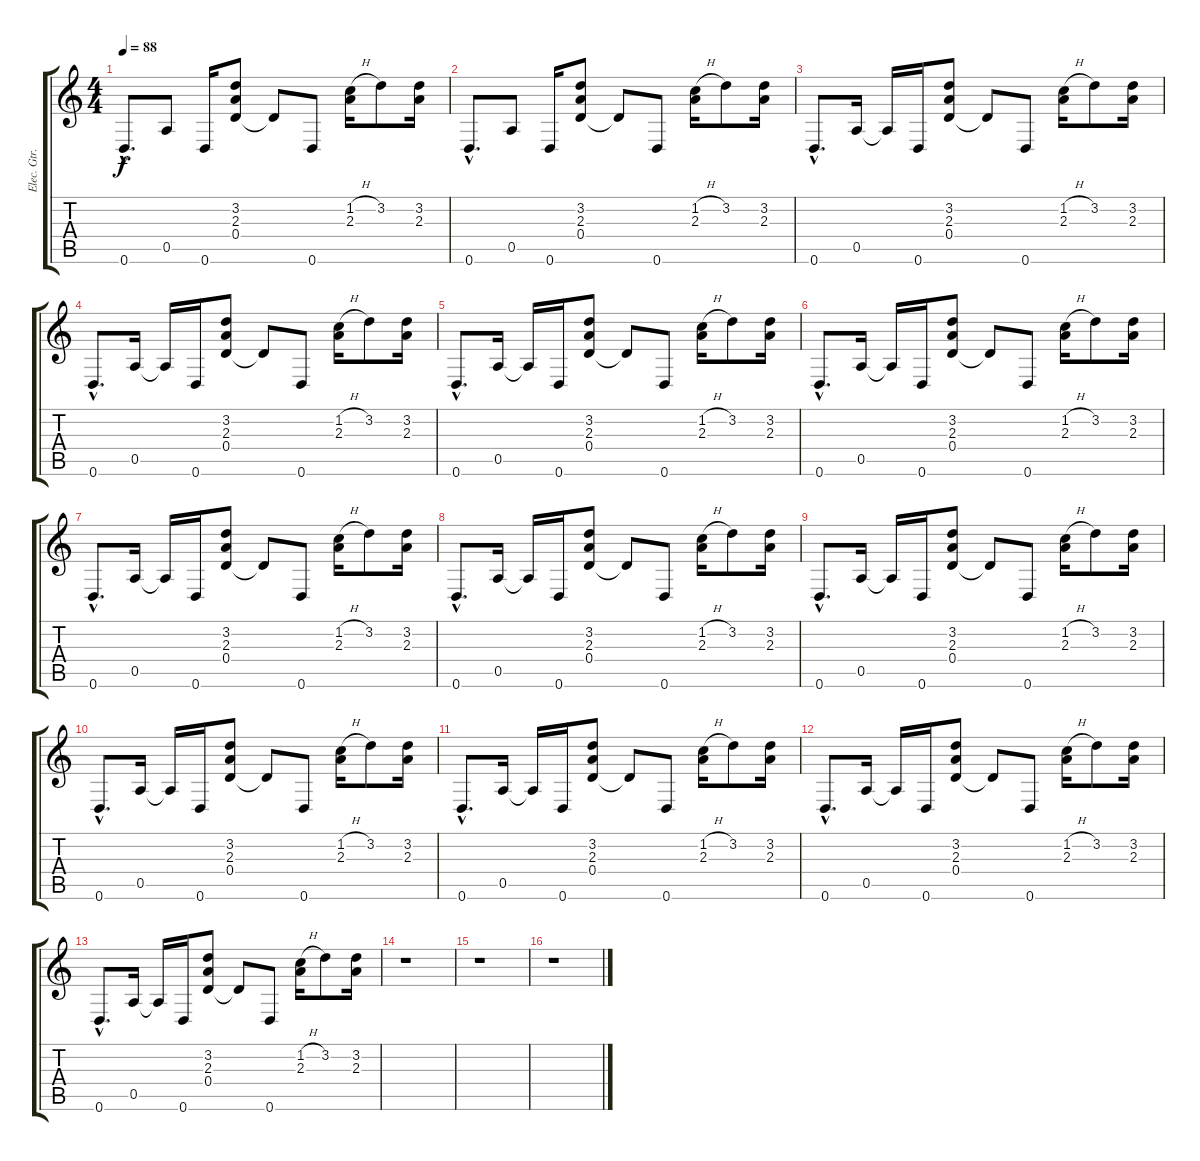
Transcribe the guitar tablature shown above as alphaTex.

\track ("Elec. Gtr. 5" "Elec. Gtr.") {instrument distortionguitar}
\staff {score tabs}
\tuning (E4 B3 G3 D3 A2 D2) {hide}
\ts (4 4)
\tempo 88
\clef g2
\ks c
0.6{hac}.8{d dy f} 0.5.8 0.6.16 (3.2 2.3 0.4).8 0.4{t}.8 0.6.8 (1.2{h} 2.3).16 3.2.8 (3.2 2.3).16 |
0.6{hac}.8{d} 0.5.8 0.6.16 (3.2 2.3 0.4).8 0.4{t}.8 0.6.8 (1.2{h} 2.3).16 3.2.8 (3.2 2.3).16 |
0.6{hac}.8{d} 0.5.16 0.5{t}.16 0.6.16 (3.2 2.3 0.4).8 0.4{t}.8 0.6.8 (1.2{h} 2.3).16 3.2.8 (3.2 2.3).16 |
0.6{hac}.8{d} 0.5.16 0.5{t}.16 0.6.16 (3.2 2.3 0.4).8 0.4{t}.8 0.6.8 (1.2{h} 2.3).16 3.2.8 (3.2 2.3).16 |
0.6{hac}.8{d} 0.5.16 0.5{t}.16 0.6.16 (3.2 2.3 0.4).8 0.4{t}.8 0.6.8 (1.2{h} 2.3).16 3.2.8 (3.2 2.3).16 |
0.6{hac}.8{d} 0.5.16 0.5{t}.16 0.6.16 (3.2 2.3 0.4).8 0.4{t}.8 0.6.8 (1.2{h} 2.3).16 3.2.8 (3.2 2.3).16 |
0.6{hac}.8{d} 0.5.16 0.5{t}.16 0.6.16 (3.2 2.3 0.4).8 0.4{t}.8 0.6.8 (1.2{h} 2.3).16 3.2.8 (3.2 2.3).16 |
0.6{hac}.8{d} 0.5.16 0.5{t}.16 0.6.16 (3.2 2.3 0.4).8 0.4{t}.8 0.6.8 (1.2{h} 2.3).16 3.2.8 (3.2 2.3).16 |
0.6{hac}.8{d} 0.5.16 0.5{t}.16 0.6.16 (3.2 2.3 0.4).8 0.4{t}.8 0.6.8 (1.2{h} 2.3).16 3.2.8 (3.2 2.3).16 |
0.6{hac}.8{d} 0.5.16 0.5{t}.16 0.6.16 (3.2 2.3 0.4).8 0.4{t}.8 0.6.8 (1.2{h} 2.3).16 3.2.8 (3.2 2.3).16 |
0.6{hac}.8{d} 0.5.16 0.5{t}.16 0.6.16 (3.2 2.3 0.4).8 0.4{t}.8 0.6.8 (1.2{h} 2.3).16 3.2.8 (3.2 2.3).16 |
0.6{hac}.8{d} 0.5.16 0.5{t}.16 0.6.16 (3.2 2.3 0.4).8 0.4{t}.8 0.6.8 (1.2{h} 2.3).16 3.2.8 (3.2 2.3).16 |
0.6{hac}.8{d} 0.5.16 0.5{t}.16 0.6.16 (3.2 2.3 0.4).8 0.4{t}.8 0.6.8 (1.2{h} 2.3).16 3.2.8 (3.2 2.3).16 |
r.1 |
r.1 |
r.1
